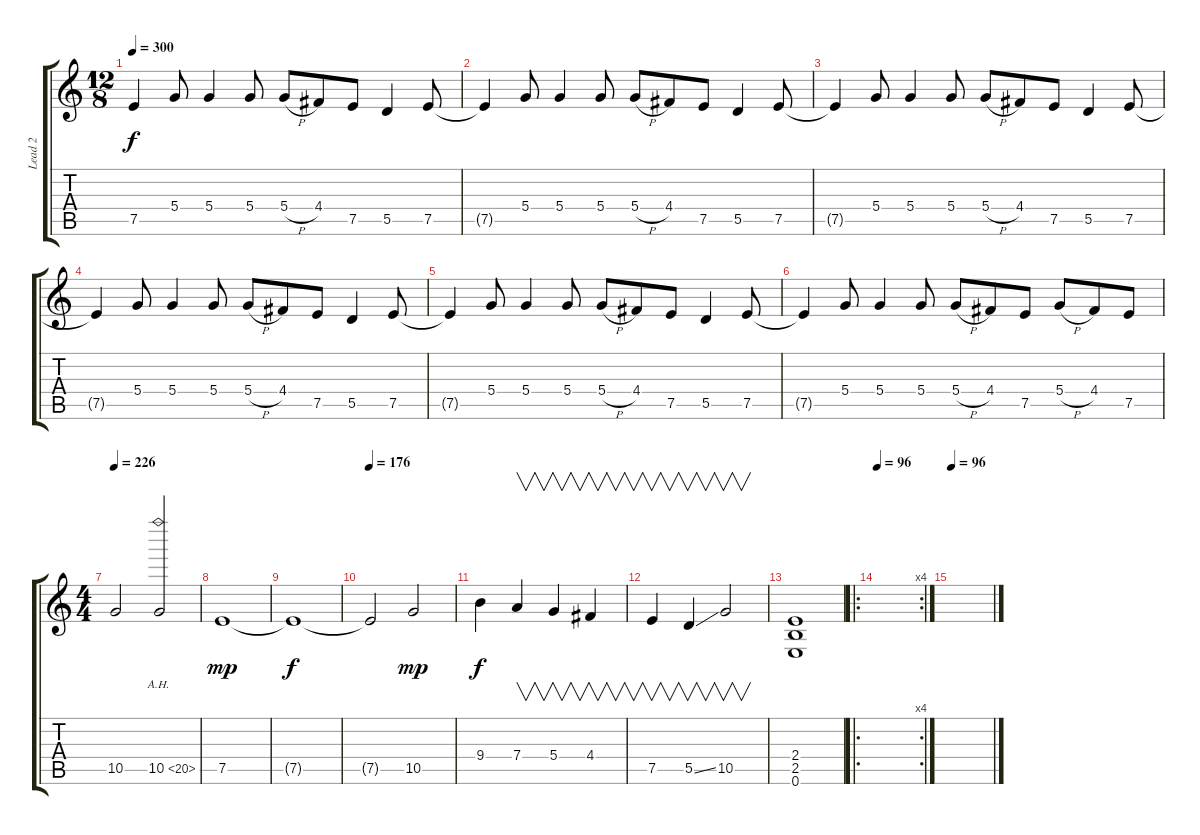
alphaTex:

\track ("Lead 2" "Lead 2") {instrument distortionguitar}
\staff {score tabs}
\tuning (E4 B3 G3 D3 A2 E2) {hide}
\ts (12 8)
\tempo 300
\clef g2
\ks c
7.5{t}.4{dy f} 5.4.8 5.4.4 5.4.8 5.4{h}.8 4.4.8 7.5.8 5.5.4 7.5.8 |
7.5{t}.4 5.4.8 5.4.4 5.4.8 5.4{h}.8 4.4.8 7.5.8 5.5.4 7.5.8 |
7.5{t}.4 5.4.8 5.4.4 5.4.8 5.4{h}.8 4.4.8 7.5.8 5.5.4 7.5.8 |
7.5{t}.4 5.4.8 5.4.4 5.4.8 5.4{h}.8 4.4.8 7.5.8 5.5.4 7.5.8 |
7.5{t}.4 5.4.8 5.4.4 5.4.8 5.4{h}.8 4.4.8 7.5.8 5.5.4 7.5.8 |
7.5{t}.4 5.4.8 5.4.4 5.4.8 5.4{h}.8 4.4.8 7.5.8 5.4{h}.8 4.4.8 7.5.8 |
\ts (4 4)
\tempo 226
10.5.2 10.5{ah 10}.2 |
7.5.1{dy mp} |
7.5{t}.1{dy f} |
\tempo 176
7.5{t}.2 10.5.2{dy mp} |
9.4.4{dy f} 7.4.4{v} 5.4.4{v} 4.4.4{v} |
7.5.4{v} 5.5{ss}.4{v} 10.5.2{v} |
(2.4 2.5 0.6).1 |
\ro
\rc 4
\tempo 96
|
\tempo 96
